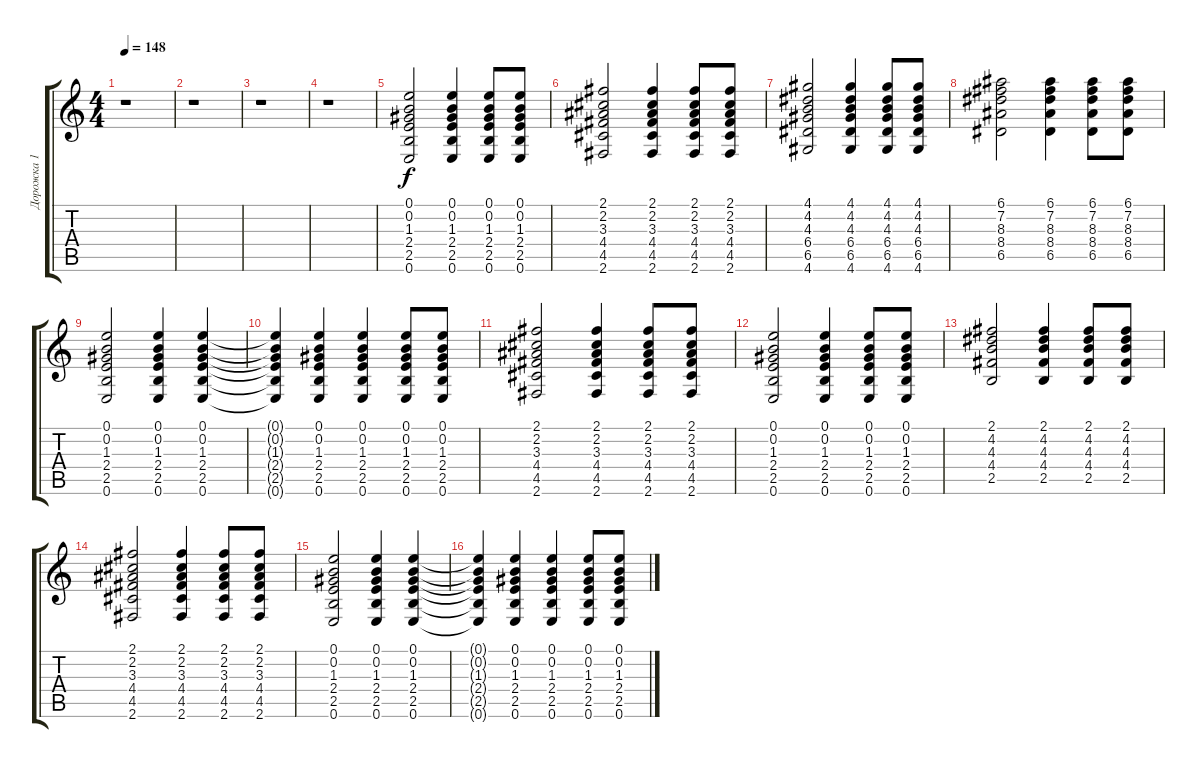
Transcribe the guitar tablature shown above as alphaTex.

\track ("Дорожка 1" "Дорожка 1") {instrument acousticguitarsteel}
\staff {score tabs}
\tuning (E4 B3 G3 D3 A2 E2) {hide}
\ts (4 4)
\tempo 148
\clef g2
\ks c
r.1{dy f} |
r.1 |
r.1 |
r.1 |
(0.1 0.2 1.3 2.4 2.5 0.6).2 (0.1 0.2 1.3 2.4 2.5 0.6).4 (0.1 0.2 1.3 2.4 2.5 0.6).8 (0.1 0.2 1.3 2.4 2.5 0.6).8 |
(2.1 2.2 3.3 4.4 4.5 2.6).2 (2.1 2.2 3.3 4.4 4.5 2.6).4 (2.1 2.2 3.3 4.4 4.5 2.6).8 (2.1 2.2 3.3 4.4 4.5 2.6).8 |
(4.1 4.2 4.3 6.4 6.5 4.6).2 (4.1 4.2 4.3 6.4 6.5 4.6).4 (4.1 4.2 4.3 6.4 6.5 4.6).8 (4.1 4.2 4.3 6.4 6.5 4.6).8 |
(6.1 7.2 8.3 8.4 6.5).2 (6.1 7.2 8.3 8.4 6.5).4 (6.1 7.2 8.3 8.4 6.5).8 (6.1 7.2 8.3 8.4 6.5).8 |
(0.1 0.2 1.3 2.4 2.5 0.6).2 (0.1 0.2 1.3 2.4 2.5 0.6).4 (0.1 0.2 1.3 2.4 2.5 0.6).4 |
(0.1{t} 0.2{t} 1.3{t} 2.4{t} 2.5{t} 0.6{t}).4 (0.1 0.2 1.3 2.4 2.5 0.6).4 (0.1 0.2 1.3 2.4 2.5 0.6).4 (0.1 0.2 1.3 2.4 2.5 0.6).8 (0.1 0.2 1.3 2.4 2.5 0.6).8 |
(2.1 2.2 3.3 4.4 4.5 2.6).2 (2.1 2.2 3.3 4.4 4.5 2.6).4 (2.1 2.2 3.3 4.4 4.5 2.6).8 (2.1 2.2 3.3 4.4 4.5 2.6).8 |
(0.1 0.2 1.3 2.4 2.5 0.6).2 (0.1 0.2 1.3 2.4 2.5 0.6).4 (0.1 0.2 1.3 2.4 2.5 0.6).8 (0.1 0.2 1.3 2.4 2.5 0.6).8 |
(2.1 4.2 4.3 4.4 2.5).2 (2.1 4.2 4.3 4.4 2.5).4 (2.1 4.2 4.3 4.4 2.5).8 (2.1 4.2 4.3 4.4 2.5).8 |
(2.1 2.2 3.3 4.4 4.5 2.6).2 (2.1 2.2 3.3 4.4 4.5 2.6).4 (2.1 2.2 3.3 4.4 4.5 2.6).8 (2.1 2.2 3.3 4.4 4.5 2.6).8 |
(0.1 0.2 1.3 2.4 2.5 0.6).2 (0.1 0.2 1.3 2.4 2.5 0.6).4 (0.1 0.2 1.3 2.4 2.5 0.6).4 |
(0.1{t} 0.2{t} 1.3{t} 2.4{t} 2.5{t} 0.6{t}).4 (0.1 0.2 1.3 2.4 2.5 0.6).4 (0.1 0.2 1.3 2.4 2.5 0.6).4 (0.1 0.2 1.3 2.4 2.5 0.6).8 (0.1 0.2 1.3 2.4 2.5 0.6).8
